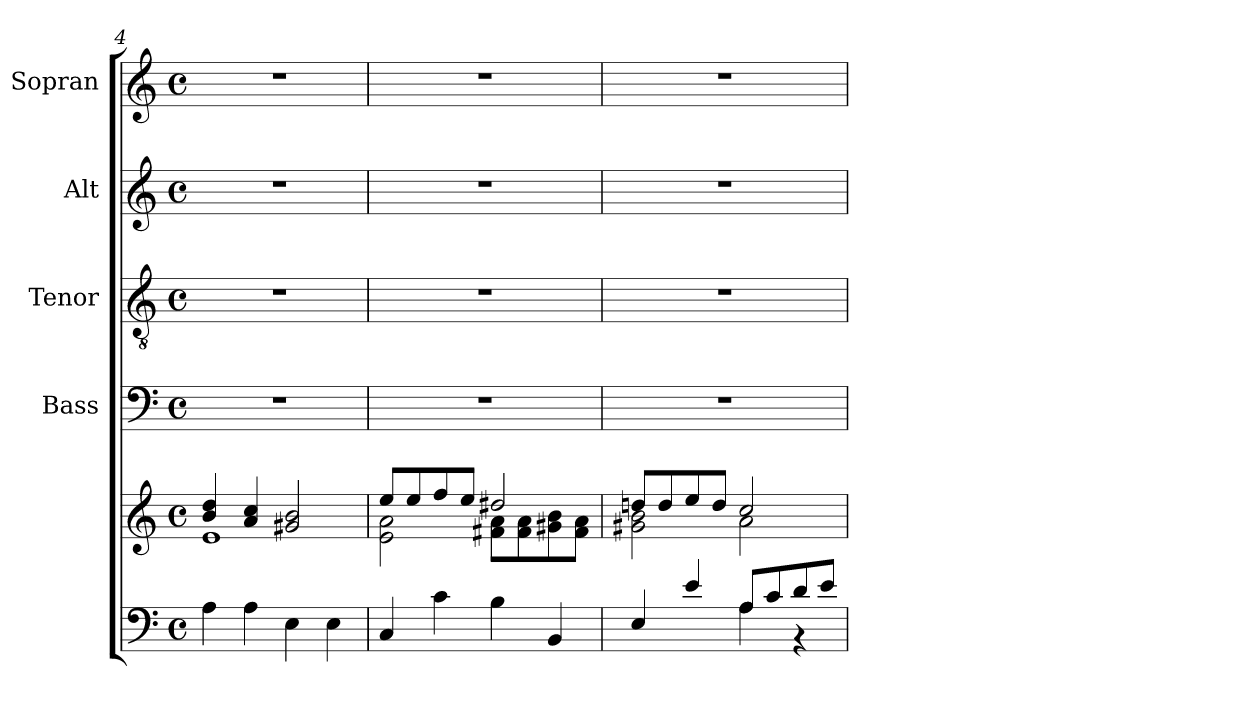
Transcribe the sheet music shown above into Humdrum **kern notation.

**kern	**kern	**kern	**kern	**kern	**kern
*part5	*part5	*part4	*part3	*part2	*part1
*staff6	*staff5	*staff4	*staff3	*staff2	*staff1
*	*	*I"Bass	*I"Tenor	*I"Alt	*I"Sopran
*	*	*I'B.	*I'T.	*I'A.	*I'S.
*clefF4	*clefG2	*clefF4	*clefGv2	*clefG2	*clefG2
*k[]	*k[]	*k[]	*k[]	*k[]	*k[]
*C:	*C:	*C:	*C:	*C:	*C:
*M4/4	*M4/4	*M4/4	*M4/4	*M4/4	*M4/4
*met(c)	*met(c)	*met(c)	*met(c)	*met(c)	*met(c)
=4	=4	=4	=4	=4	=4
*	*^	*	*	*	*
4A\	4b/ 4dd/	1e	1r	1r	1r	1r
4A\	4a/ 4cc/	.	.	.	.	.
4E\	2g#X/ 2b/	.	.	.	.	.
4E\	.	.	.	.	.	.
=5	=5	=5	=5	=5	=5	=5
4C/	8ee/L	2e\ 2a\	1r	1r	1r	1r
.	8ee/	.	.	.	.	.
4c\	8ff/	.	.	.	.	.
.	8ee/J	.	.	.	.	.
4B\	2dd#X/	8f#X\ 8a\L	.	.	.	.
.	.	8f#\ 8a\	.	.	.	.
4BB/	.	8g#X\ 8b\	.	.	.	.
.	.	8f#\ 8a\J	.	.	.	.
!!LO:LB:g=z
=6	=6	=6	=6	=6	=6	=6
*^	*	*	*	*	*	*
4E/	2ryy	8ddn/L	2g#X\ 2b\	1r	1r	1r	1r
.	.	8dd/	.	.	.	.	.
4e/	.	8ee/	.	.	.	.	.
.	.	8dd/J	.	.	.	.	.
8A/L	4A\	2cc/	2a\	.	.	.	.
8c/	.	.	.	.	.	.	.
8d/	4r	.	.	.	.	.	.
8e/J	.	.	.	.	.	.	.
*v	*v	*	*	*	*	*	*
*	*v	*v	*	*	*	*
=	=	=	=	=	=
*-	*-	*-	*-	*-	*-
